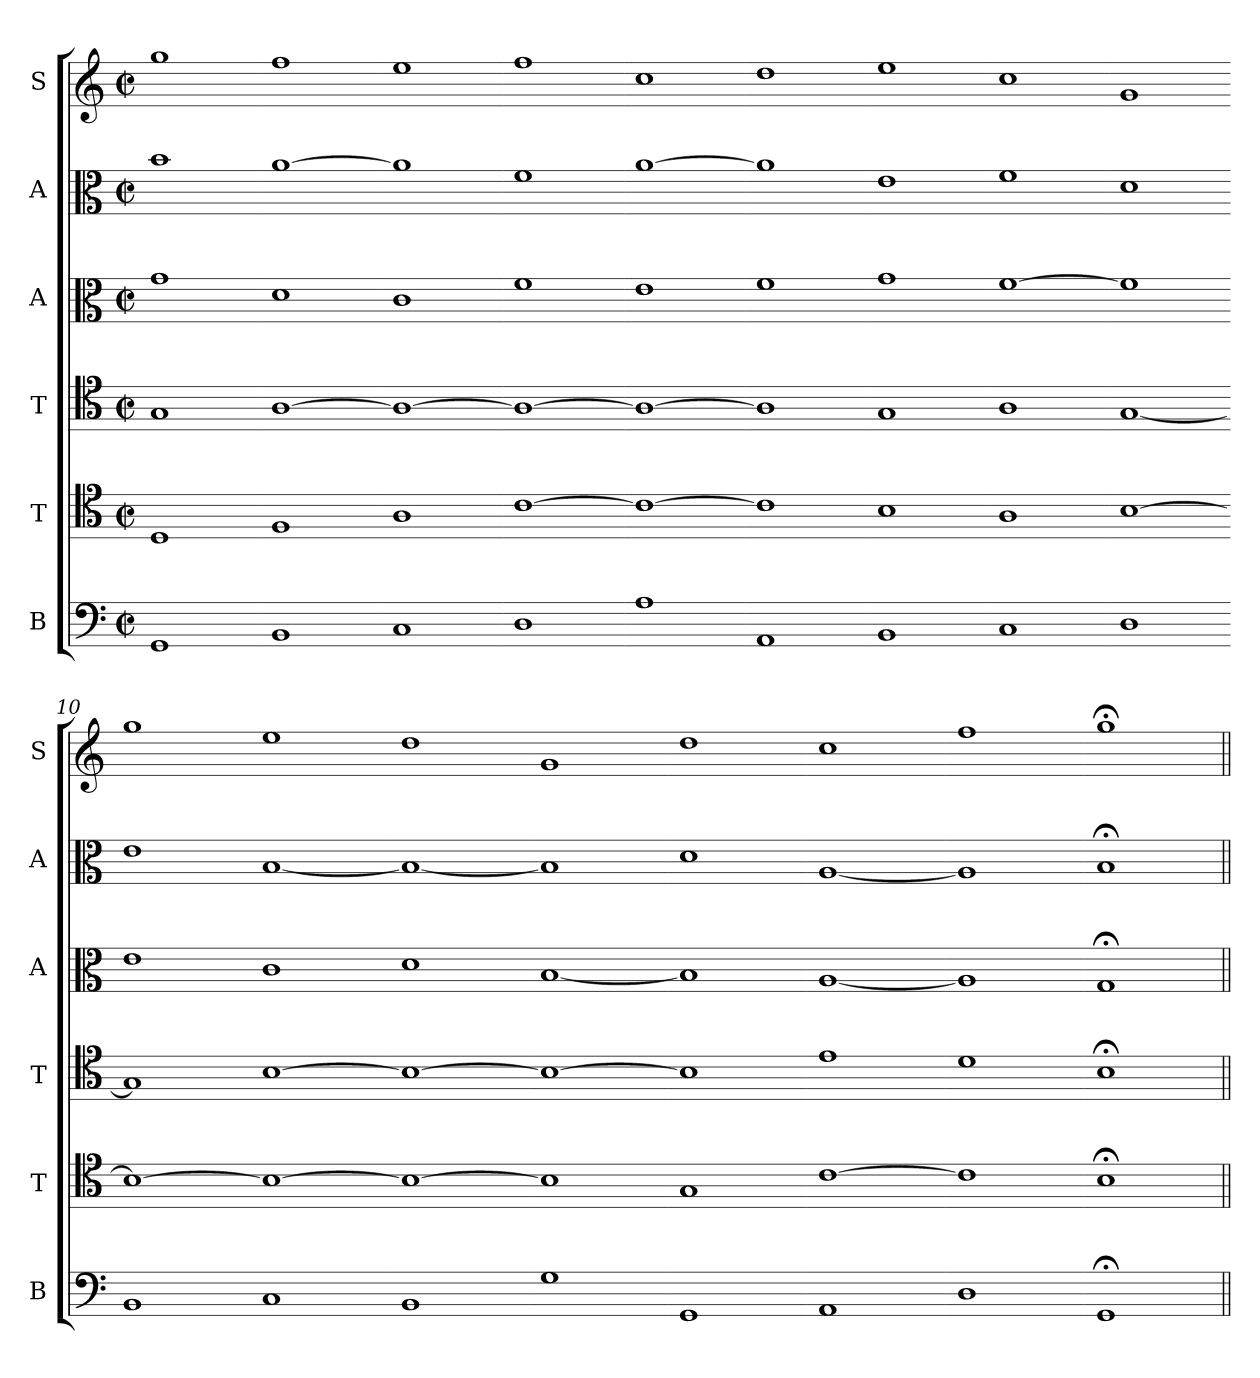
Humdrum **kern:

**kern	**kern	**kern	**kern	**kern	**kern
*part6	*part5	*part4	*part3	*part2	*part1
*staff6	*staff5	*staff4	*staff3	*staff2	*staff1
*I"B	*I"T	*I"T	*I"A	*I"A	*I"S
*I'B	*I'T	*I'T	*I'A	*I'A	*I'S
*clefF4	*clefC4	*clefC4	*clefC3	*clefC3	*clefG2
*k[]	*k[]	*k[]	*k[]	*k[]	*k[]
*M2/2	*M2/2	*M2/2	*M2/2	*M2/2	*M2/2
*met(c|)	*met(c|)	*met(c|)	*met(c|)	*met(c|)	*met(c|)
*MM208	*MM208	*MM208	*MM208	*MM208	*MM208
=1	=1	=1	=1	=1	=1
1GG	1D	1G	1g	1b	1gg
=2-	=2-	=2-	=2-	=2-	=2-
1BB	1F	[1A	1d	[1a	1ff
=3-	=3-	=3-	=3-	=3-	=3-
1C	1A	1A_	1c	1a]	1ee
=4-	=4-	=4-	=4-	=4-	=4-
1D	[1c	1A_	1f	1f	1ff
=5-	=5-	=5-	=5-	=5-	=5-
1A	1c_	1A_	1e	[1a	1cc
=6-	=6-	=6-	=6-	=6-	=6-
1AA	1c]	1A]	1f	1a]	1dd
=7-	=7-	=7-	=7-	=7-	=7-
1BB	1B	1G	1g	1e	1ee
=8-	=8-	=8-	=8-	=8-	=8-
1C	1A	1A	[1f	1f	1cc
=9-	=9-	=9-	=9-	=9-	=9-
1D	[1B	[1G	1f]	1d	1g
=10-	=10-	=10-	=10-	=10-	=10-
1BB	1B_	1G]	1e	1e	1gg
=11-	=11-	=11-	=11-	=11-	=11-
1C	1B_	[1B	1c	[1B	1ee
=12-	=12-	=12-	=12-	=12-	=12-
1BB	1B_	1B_	1d	1B_	1dd
=13-	=13-	=13-	=13-	=13-	=13-
1G	1B]	1B_	[1B	1B]	1g
=14-	=14-	=14-	=14-	=14-	=14-
1GG	1G	1B]	1B]	1d	1dd
=15-	=15-	=15-	=15-	=15-	=15-
1AA	[1c	1e	[1A	[1A	1cc
=16-	=16-	=16-	=16-	=16-	=16-
1D	1c]	1d	1A]	1A]	1ff
=17-	=17-	=17-	=17-	=17-	=17-
1GG;<	1B;<	1B;<	1G;<	1B;	1gg;<
=||	=||	=||	=||	=||	=||
*-	*-	*-	*-	*-	*-
